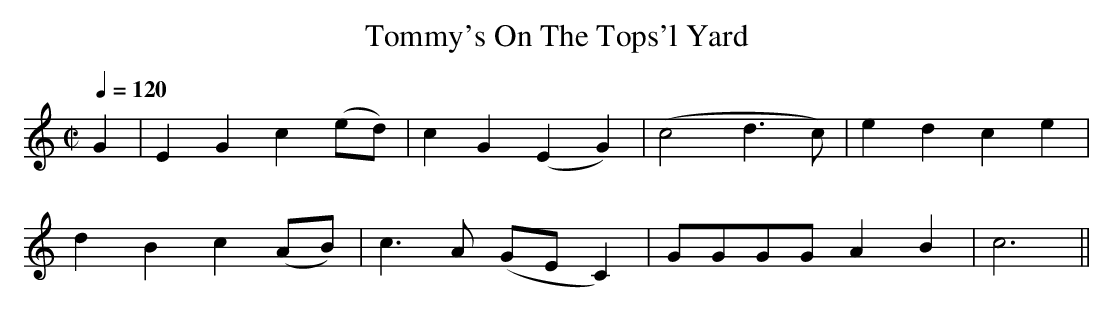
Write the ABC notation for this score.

X:1
T:Tommy's On The Tops'l Yard
M:C|
L:1/8
Q:1/4=120
K:C
G2|\
E2G2 c2(ed)|c2G2(E2G2)|(c4 d3c)|e2d2 c2e2|
d2B2 c2(AB)|c3A (GEC2)|GGGG A2B2|c6||
